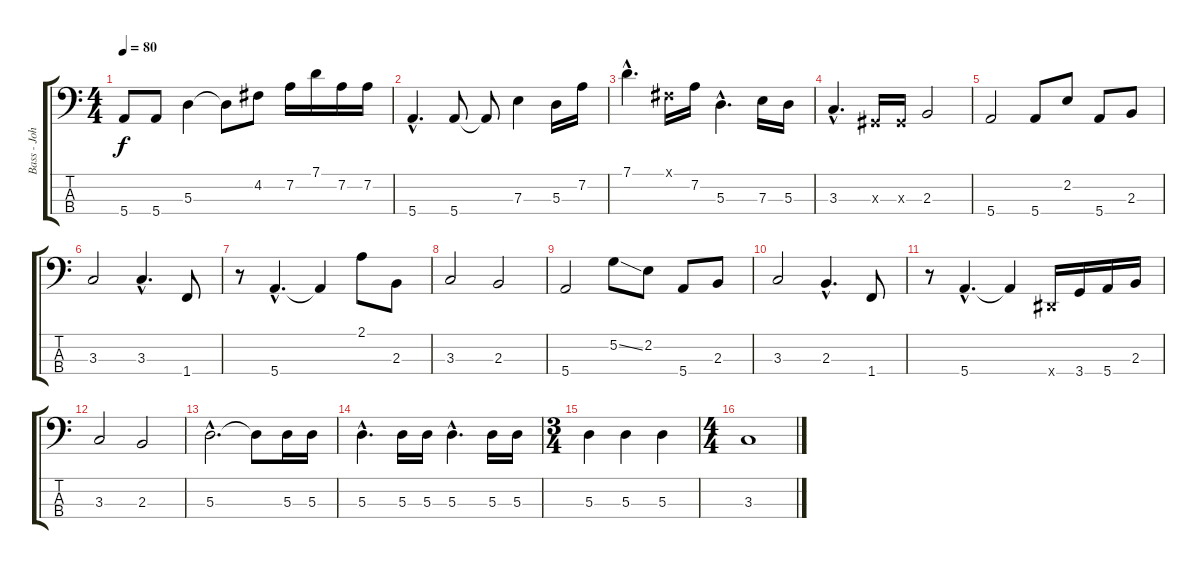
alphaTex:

\track ("Bass - John Paul Jones" "Bass - Joh") {instrument fretlessbass}
\staff {score tabs}
\tuning (G2 D2 A1 E1) {hide}
\ts (4 4)
\tempo 80
\clef f4
\ks c
5.4{t}.8{dy f} 5.4.8 5.3.4 5.3{t}.8 4.2.8 7.2.16 7.1.16 7.2.16 7.2.16 |
5.4{hac}.4{d} 5.4.8 5.4{t}.8 7.3.4 5.3.16 7.2.16 |
7.1{hac}.4{d} -1.1{x}.16 7.2.16 5.3{hac}.4{d} 7.3.16 5.3.16 |
3.3{hac}.4{d} -1.3{x}.16 -1.3{x}.16 2.3.2 |
5.4.2 5.4.8 2.2.8 5.4.8 2.3.8 |
3.3.2 3.3{hac}.4{d} 1.4.8 |
r.8 5.4{hac}.4{d} 5.4{t}.4 2.1.8 2.3.8 |
3.3.2 2.3.2 |
5.4.2 5.2{ss}.8 2.2.8 5.4.8 2.3.8 |
3.3.2 2.3{hac}.4{d} 1.4.8 |
r.8 5.4{hac}.4{d} 5.4{t}.4 -1.4{x}.16 3.4.16 5.4.16 2.3.16 |
3.3.2 2.3.2 |
5.3{hac}.2{d} 5.3{t}.8 5.3.16 5.3.16 |
5.3{hac}.4{d} 5.3.16 5.3.16 5.3{hac}.4{d} 5.3.16 5.3.16 |
\ts (3 4)
5.3.4 5.3.4 5.3.4 |
\ts (4 4)
3.3.1
